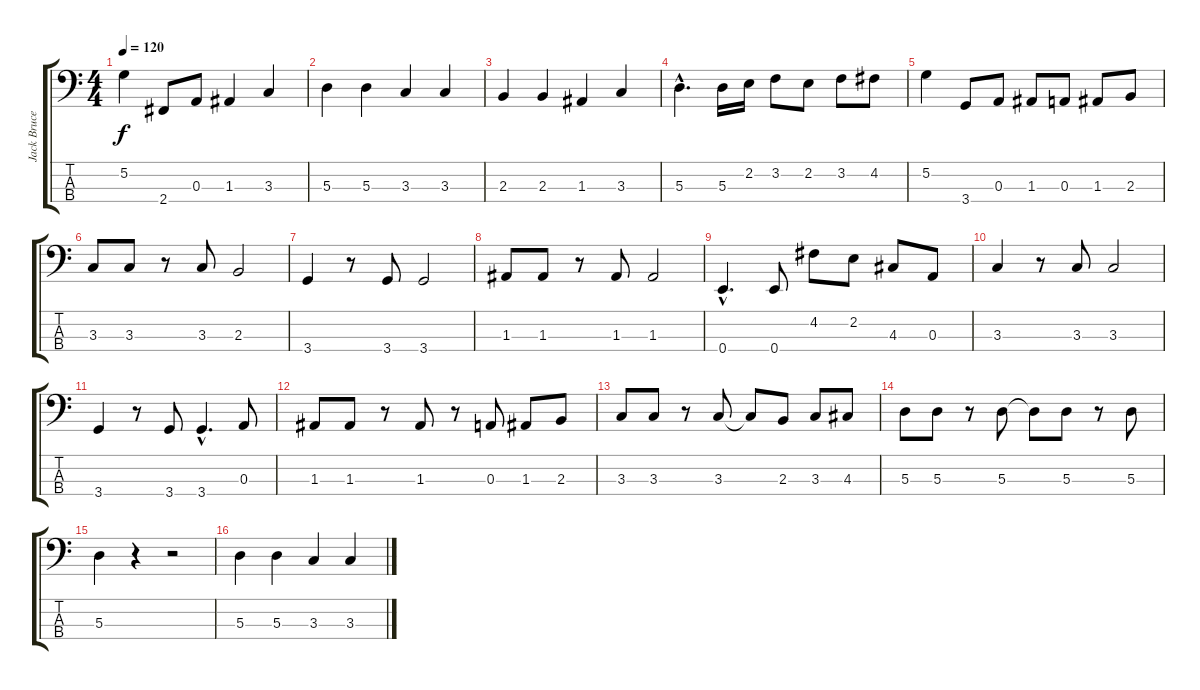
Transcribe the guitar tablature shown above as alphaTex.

\track ("Jack Bruce" "Jack Bruce") {instrument electricbassfinger}
\staff {score tabs}
\tuning (G2 D2 A1 E1) {hide}
\ts (4 4)
\tempo 120
\clef f4
\ks c
5.2.4{dy f} 2.4.8 0.3.8 1.3.4 3.3.4 |
5.3.4 5.3.4 3.3.4 3.3.4 |
2.3.4 2.3.4 1.3.4 3.3.4 |
5.3{hac}.4{d} 5.3.16 2.2.16 3.2.8 2.2.8 3.2.8 4.2.8 |
5.2.4 3.4.8 0.3.8 1.3.8 0.3.8 1.3.8 2.3.8 |
3.3.8 3.3.8 r.8 3.3.8 2.3.2 |
3.4.4 r.8 3.4.8 3.4.2 |
1.3.8 1.3.8 r.8 1.3.8 1.3.2 |
0.4{hac}.4{d} 0.4.8 4.2.8 2.2.8 4.3.8 0.3.8 |
3.3.4 r.8 3.3.8 3.3.2 |
3.4.4 r.8 3.4.8 3.4{hac}.4{d} 0.3.8 |
1.3.8 1.3.8 r.8 1.3.8 r.8 0.3.8 1.3.8 2.3.8 |
3.3.8 3.3.8 r.8 3.3.8 3.3{t}.8 2.3.8 3.3.8 4.3.8 |
5.3.8 5.3.8 r.8 5.3.8 5.3{t}.8 5.3.8 r.8 5.3.8 |
5.3.4 r.4 r.2 |
5.3.4 5.3.4 3.3.4 3.3.4
